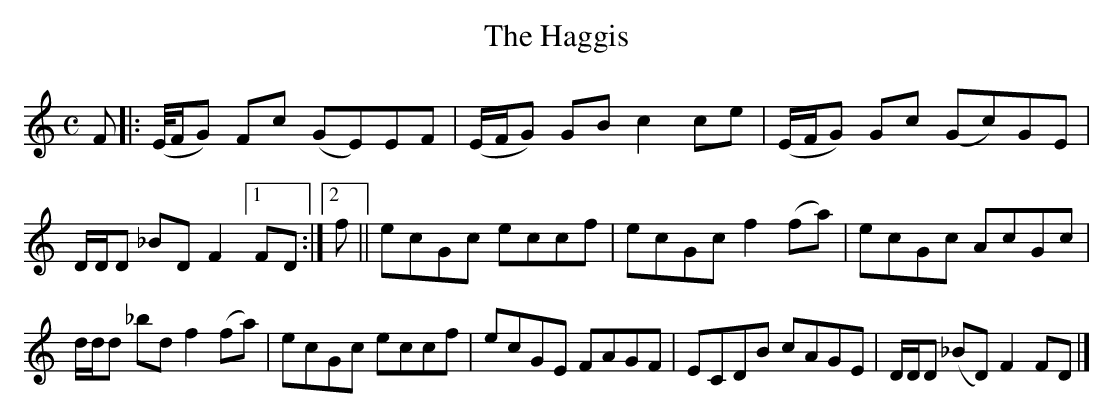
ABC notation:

X:1
T:Haggis, The
M:C
Q:140
K:Am
F|:\
(E//F/G) Fc (GE)EF| (E/F/G) GB c2 ce| (E/F/G) Gc (Gc)GE|
D/D/D _BDF2 [1 FD :| [2 f || ecGc eccf| ecGc f2 (fa)|ecGc AcGc|
d/d/d _bd f2 (fa)| ecGc eccf| ecGE FAGF| ECDB cAGE| D/D/D (_BD) F2 FD|]
